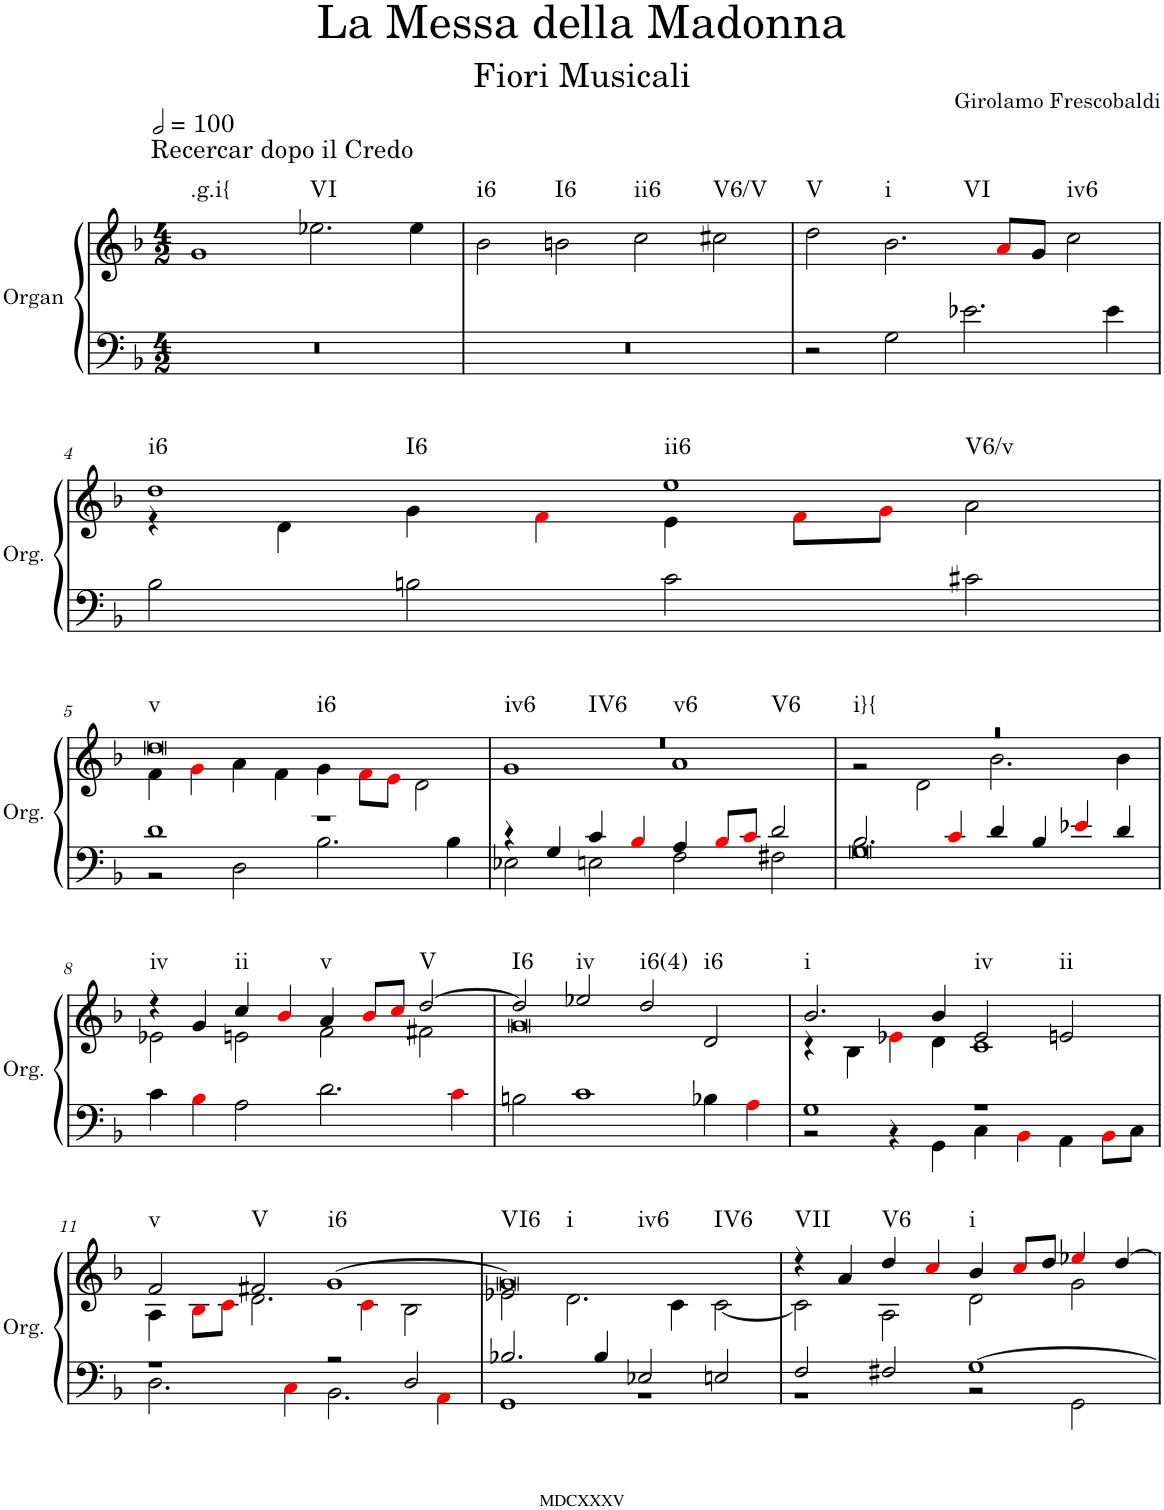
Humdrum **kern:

**kern	**kern	**harte	**kern
*part2	*part2	*part2	*part1
*staff3	*staff2	*	*staff1
*I"Organ	*	*	*I"Voice
*I'Org.	*	*	*I'Vo.
*clefF4	*clefG2	*	*clefGv2
*k[b-]	*k[b-]	*	*k[b-]
*M4/2	*M4/2	*	*M4/2
*MM200	*MM200	*	*MM200
=1	=1	=1	=1
!	!LO:TX:a:t=Recercar dopo il Credo	!LO:H:kt=.g.i{	!
0r	1g	N	0r
!	!	!LO:H:kt=VI	!
.	2.ee-X\	N	.
.	4ee-\	.	.
=2	=2	=2	=2
!	!	!LO:H:kt=i6	!
0r	2b-\	N	0r
!	!	!LO:H:kt=I6	!
.	2bn\	N	.
!	!	!LO:H:kt=ii6	!
.	2cc\	N	.
!	!	!LO:H:kt=V6/V	!
.	2cc#X\	N	.
=3	=3	=3	=3
!	!	!LO:H:kt=V	!
2r	2dd\	N	0r
!	!	!LO:H:n=1:kt=i	!
!	!	!LO:H:n=2:kt=VI	!
2G\	2.b-\	N N	.
2.e-X\	.	.	.
.	8ai/L	.	.
.	8g/J	.	.
!	!	!LO:H:kt=iv6	!
.	2cc\	N	.
4e-\	.	.	.
!!LO:LB:g=z
=4	=4	=4	=4
*	*^	*	*
!	!	!	!LO:H:n=1:kt=i6	!
!	!	!	!LO:H:n=2:kt=I6	!
2B-\	1dd	4r	N N	0r
.	.	4d\	.	.
2Bn\	.	4g\	.	.
.	.	4fi\	.	.
!	!	!	!LO:H:n=1:kt=ii6	!
!	!	!	!LO:H:n=2:kt=V6/v	!
2c\	1ee	4e\	N N	.
.	.	8fi\L	.	.
.	.	8gi\J	.	.
2c#X\	.	2a\	.	.
!!LO:LB:g=z
=5	=5	=5	=5	=5
*^	*	*	*	*
!	!	!	!	!LO:H:n=1:kt=v	!
!	!	!	!	!LO:H:n=2:kt=i6	!
1d	2r	0dd	4f\	N N	0r
.	.	.	4gi\	.	.
.	2D\	.	4a\	.	.
.	.	.	4f\	.	.
1r	2.B-\	.	4g\	.	.
.	.	.	8fi\L	.	.
.	.	.	8ei\J	.	.
.	.	.	2d\	.	.
.	4B-\	.	.	.	.
=6	=6	=6	=6	=6	=6
!	!	!	!	!LO:H:n=1:kt=iv6	!
!	!	!	!	!LO:H:n=2:kt=IV6	!
!	!	!	!	!LO:H:n=3:kt=v6	!
!	!	!	!	!LO:H:n=4:kt=V6	!
4r	2E-X\	0r	1g	N N N N	0r
4G/	.	.	.	.	.
4c/	2En\	.	.	.	.
4B-i/	.	.	.	.	.
4A/	2F\	.	1a	.	.
8B-i/L	.	.	.	.	.
8ci/J	.	.	.	.	.
2d/	2F#X\	.	.	.	.
=7	=7	=7	=7	=7	=7
!	!	!	!	!LO:H:kt=i}{	!
2.B-/	0G	0r	2r	N	0r
.	.	.	2d\	.	.
4ci/	.	.	.	.	.
4d/	.	.	2.b-\	.	.
4B-/	.	.	.	.	.
4e-Xi/	.	.	.	.	.
4d/	.	.	4b-\	.	.
*v	*v	*	*	*	*
!!LO:LB:g=z
=8	=8	=8	=8	=8
!	!	!	!LO:H:kt=iv	!
4c\	4r	2e-X\	N	0r
4B-i\	4g/	.	.	.
!	!	!	!LO:H:kt=ii	!
2A\	4cc/	2en\	N	.
.	4b-i/	.	.	.
!	!	!	!LO:H:kt=v	!
2.d\	4a/	2f\	N	.
.	8b-i/L	.	.	.
.	8cci/J	.	.	.
!	!	!	!LO:H:kt=V	!
.	[2dd/	2f#X\	N	.
4ci\	.	.	.	.
=9	=9	=9	=9	=9
!	!	!	!LO:H:kt=I6	!
2Bn\	2dd/]	0g	N	0r
!	!	!	!LO:H:kt=iv	!
1c	2ee-X/	.	N	.
!	!	!	!LO:H:kt=i6(4)	!
.	2dd/	.	N	.
!	!	!	!LO:H:kt=i6	!
4B-X\	2d/	.	N	.
4Ai\	.	.	.	.
=10	=10	=10	=10	=10
*^	*	*	*	*
!	!	!	!	!LO:H:kt=i	!
1G	2r	2.b-/	4r	N	0r
.	.	.	4B-\	.	.
.	4r	.	4e-Xi\	.	.
.	4GG\	4b-/	4d\	.	.
!	!	!	!	!LO:H:kt=iv	!
1r	4C\	2e-/	1c	N	.
.	4BB-i\	.	.	.	.
!	!	!	!	!LO:H:kt=ii	!
.	4AA\	2en/	.	N	.
.	8BB-i\L	.	.	.	.
.	8C\J	.	.	.	.
!!LO:LB:g=z
=11	=11	=11	=11	=11	=11
!	!	!	!	!LO:H:kt=v	!
1r	2.D\	2f/	4A\	N	0r
.	.	.	8B-i\L	.	.
.	.	.	8ci\J	.	.
!	!	!	!	!LO:H:kt=V	!
.	.	2f#X/	2.d\	N	.
.	4Ci\	.	.	.	.
!	!	!	!	!LO:H:kt=i6	!
2r	2.BB-\	[1g	.	N	.
.	.	.	4ci\	.	.
2D/	.	.	2B-\	.	.
.	4AAi\	.	.	.	.
=12	=12	=12	=12	=12	=12
!	!	!	!	!LO:H:n=1:kt=VI6	!
!	!	!	!	!LO:H:n=2:kt=i	!
!	!	!	!	!LO:H:n=3:kt=iv6	!
!	!	!	!	!LO:H:n=4:kt=IV6	!
2.B-X/	1GG	0g]	2e-X\	N N N N	0r
.	.	.	2.d\	.	.
4B-/	.	.	.	.	.
2E-X/	1r	.	.	.	.
.	.	.	4c\	.	.
2En/	.	.	[2c\	.	.
=13	=13	=13	=13	=13	=13
!	!	!	!	!LO:H:kt=VII	!
2F/	1r	4r	2c\]	N	0r
.	.	4a/	.	.	.
!	!	!	!	!LO:H:kt=V6	!
2F#X/	.	4dd/	2A\	N	.
.	.	4cci/	.	.	.
!	!	!	!	!LO:H:kt=i	!
[1G	2r	4b-/	2d\	N	.
.	.	8cci/L	.	.	.
.	.	8dd/J	.	.	.
.	2GG\	4ee-Xi/	2g\	.	.
.	.	[4dd/	.	.	.
*v	*v	*	*	*	*
*	*v	*v	*	*
=	=	=	=
*-	*-	*-	*-
